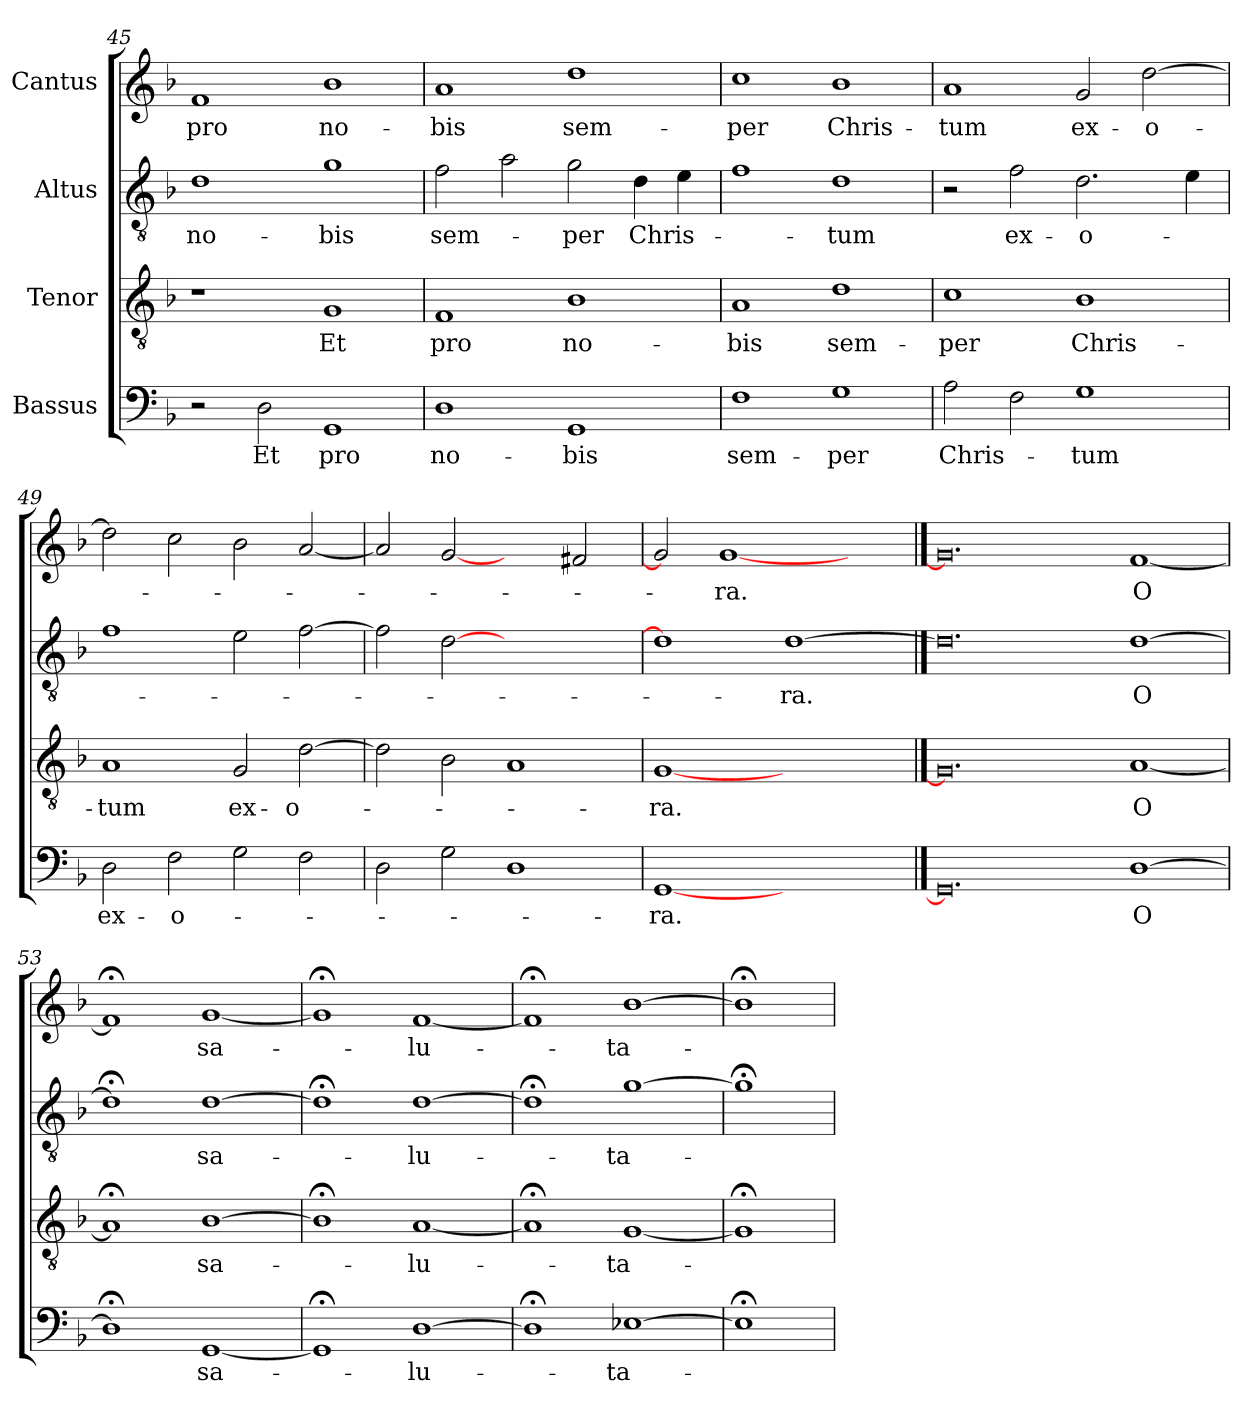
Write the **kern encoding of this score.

**kern	**text	**kern	**text	**kern	**text	**kern	**text
*part4	*part4	*part3	*part3	*part2	*part2	*part1	*part1
*staff4	*staff4	*staff3	*staff3	*staff2	*staff2	*staff1	*staff1
*I"Bassus	*	*I"Tenor	*	*I"Altus	*	*I"Cantus	*
!!LO:PB:g=z
*clefF4	*	*clefGv2	*	*clefGv2	*	*clefG2	*
*k[b-]	*	*k[b-]	*	*k[b-]	*	*k[b-]	*
*F:	*	*F:	*	*F:	*	*F:	*
=45	=45	=45	=45	=45	=45	=45	=45
2r	.	1r	.	1d\	no-	1f/	pro
2D\	Et	.	.	.	.	.	.
1GG/	pro	1G/	Et	1g\	-bis	1b-\	no-
=46	=46	=46	=46	=46	=46	=46	=46
1D\	no-	1F/	pro	2f\	sem-	1a/	-bis
.	.	.	.	2a\	.	.	.
1GG/	-bis	1B-\	no-	2g\	-per	1dd\	sem-
.	.	.	.	4d\	Chris-	.	.
.	.	.	.	4e\	.	.	.
=47	=47	=47	=47	=47	=47	=47	=47
1F\	sem-	1A/	-bis	1f\	.	1cc\	-per
1G\	-per	1d\	sem-	1d\	-tum	1b-\	Chris-
=48	=48	=48	=48	=48	=48	=48	=48
2A\	Chris-	1c\	-per	2r	.	1a/	-tum
2F\	.	.	.	2f\	ex-	.	.
1G\	-tum	1B-\	Chris-	2.d\	-o-	2g/	ex-
.	.	.	.	.	.	[2dd\	-o-
.	.	.	.	4e\	.	.	.
=49	=49	=49	=49	=49	=49	=49	=49
2D\	ex-	1A/	-tum	1f\	.	2dd\]	.
2F\	-o-	.	.	.	.	2cc\	.
2G\	.	2G/	ex-	2e\	.	2b-\	.
2F\	.	[2d\	-o-	[2f\	.	[2a/	.
=50	=50	=50	=50	=50	=50	=50	=50
2D\	.	2d\]	.	2f\]	.	2a/]	.
2G\	.	2B-\	.	[2d\	.	[2g/	.
1D\	.	1A/	.	1ryy	.	2ryy	.
.	.	.	.	.	.	2f#X/	.
!!LO:LB:g=z
=51	=51	=51	=51	=51	=51	=51	=51
[1GG/	-ra.	[1G/	-ra.	1d\]	.	2g/]	.
.	.	.	.	.	.	[1g/	-ra.
1ryy	.	1ryy	.	[1d\	-ra.	.	.
.	.	.	.	.	.	2ryy	.
==52	==52	==52	==52	==52	==52	==52	==52
0.GG/]	.	0.G/]	.	0.d\]	.	0.g/]	.
[1D\	O	[1A/	O	[1d\	O	[1f/	O
=53	=53	=53	=53	=53	=53	=53	=53
1D;<\]	.	1A;</]	.	1d;<\]	.	1f;</]	.
[1GG/	sa-	[1B-\	sa-	[1d\	sa-	[1g/	sa-
=54	=54	=54	=54	=54	=54	=54	=54
1GG;</]	.	1B-;<\]	.	1d;<\]	.	1g;</]	.
[1D\	-lu-	[1A/	-lu-	[1d\	-lu-	[1f/	-lu-
=55	=55	=55	=55	=55	=55	=55	=55
1D;<\]	.	1A;</]	.	1d;<\]	.	1f;</]	.
[1E-X\	-ta-	[1G/	-ta-	[1g\	-ta-	[1b-\	-ta-
=56	=56	=56	=56	=56	=56	=56	=56
1E-;<\]	.	1G;</]	.	1g;<\]	.	1b-;<\]	.
=	=	=	=	=	=	=	=
*-	*-	*-	*-	*-	*-	*-	*-
